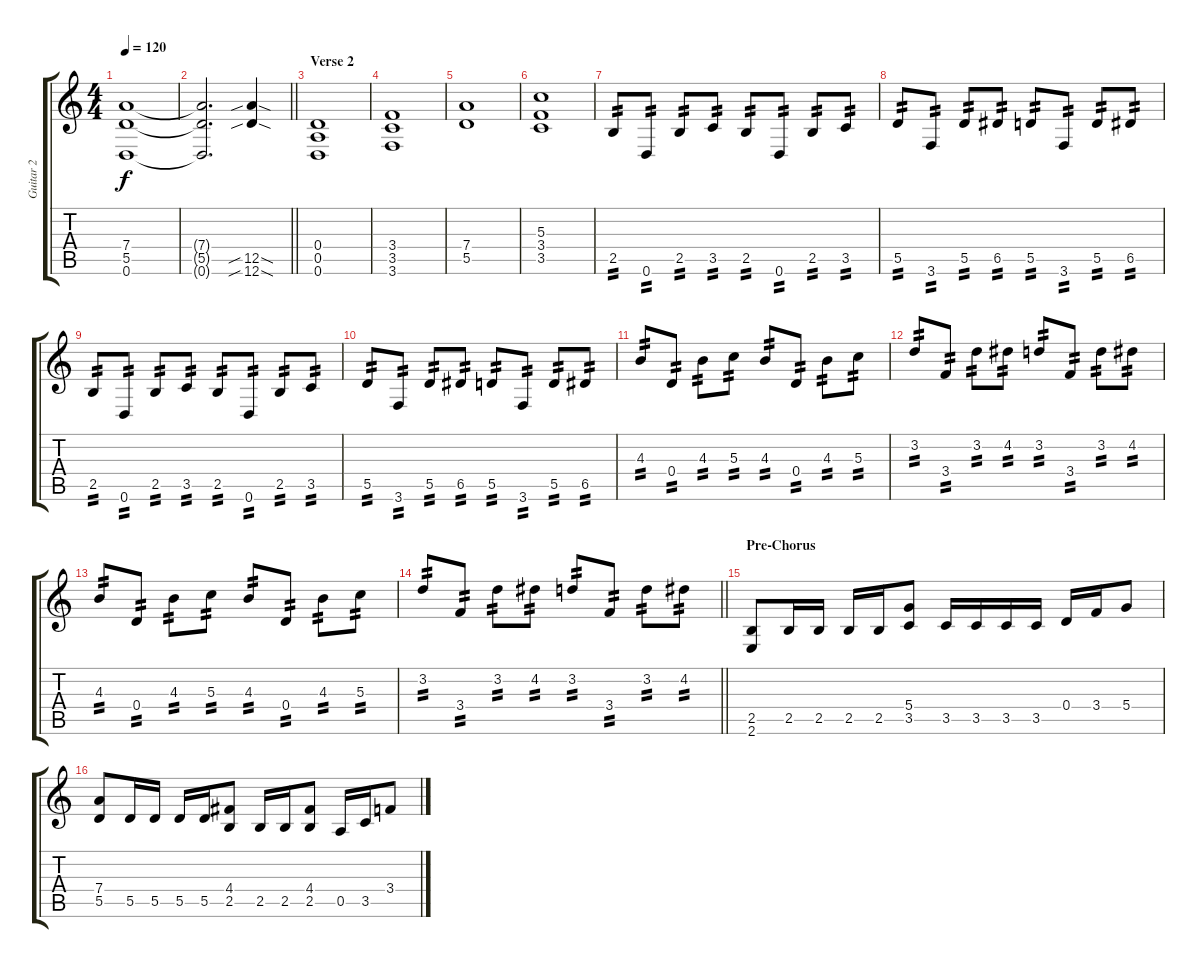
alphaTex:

\track ("Guitar 2" "Guitar 2") {instrument electricguitarjazz}
\staff {score tabs}
\tuning (E4 B3 G3 D3 A2 D2) {hide}
\ts (4 4)
\tempo 120
\clef g2
\ks c
(7.4 5.5 0.6).1{dy f} |
\barLineRight lightlight
(7.4{t} 5.5{t} 0.6{t}).2{d} (12.5{sib sod} 12.6{sib sod}).4 |
\section ("" "Verse 2")
(0.4 0.5 0.6).1 |
(3.4 3.5 3.6).1 |
(7.4 5.5).1 |
(5.3 3.4 3.5).1 |
2.5.8{tp 2} 0.6.8{tp 2} 2.5.8{tp 2} 3.5.8{tp 2} 2.5.8{tp 2} 0.6.8{tp 2} 2.5.8{tp 2} 3.5.8{tp 2} |
5.5.8{tp 2} 3.6.8{tp 2} 5.5.8{tp 2} 6.5.8{tp 2} 5.5.8{tp 2} 3.6.8{tp 2} 5.5.8{tp 2} 6.5.8{tp 2} |
2.5.8{tp 2} 0.6.8{tp 2} 2.5.8{tp 2} 3.5.8{tp 2} 2.5.8{tp 2} 0.6.8{tp 2} 2.5.8{tp 2} 3.5.8{tp 2} |
5.5.8{tp 2} 3.6.8{tp 2} 5.5.8{tp 2} 6.5.8{tp 2} 5.5.8{tp 2} 3.6.8{tp 2} 5.5.8{tp 2} 6.5.8{tp 2} |
4.3.8{tp 2} 0.4.8{tp 2} 4.3.8{tp 2} 5.3.8{tp 2} 4.3.8{tp 2} 0.4.8{tp 2} 4.3.8{tp 2} 5.3.8{tp 2} |
3.2.8{tp 2} 3.4.8{tp 2} 3.2.8{tp 2} 4.2.8{tp 2} 3.2.8{tp 2} 3.4.8{tp 2} 3.2.8{tp 2} 4.2.8{tp 2} |
4.3.8{tp 2} 0.4.8{tp 2} 4.3.8{tp 2} 5.3.8{tp 2} 4.3.8{tp 2} 0.4.8{tp 2} 4.3.8{tp 2} 5.3.8{tp 2} |
\barLineRight lightlight
3.2.8{tp 2} 3.4.8{tp 2} 3.2.8{tp 2} 4.2.8{tp 2} 3.2.8{tp 2} 3.4.8{tp 2} 3.2.8{tp 2} 4.2.8{tp 2} |
\section ("" "Pre-Chorus")
(2.5 2.6).8 2.5.16 2.5.16 2.5.16 2.5.16 (5.4 3.5).8 3.5.16 3.5.16 3.5.16 3.5.16 0.4.16 3.4.16 5.4.8 |
(7.4 5.5).8 5.5.16 5.5.16 5.5.16 5.5.16 (4.4 2.5).8 2.5.16 2.5.16 (4.4 2.5).8 0.5.16 3.5.16 3.4.8
